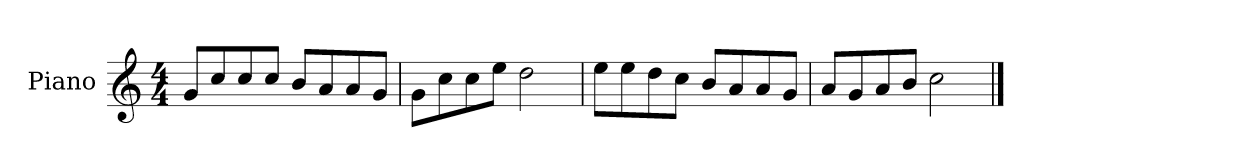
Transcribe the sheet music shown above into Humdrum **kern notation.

**kern
*part1
*staff1
*I"Piano
*I'P-no
*clefG2
*k[]
*M4/4
*MM90
=1
8g/L
8cc/
8cc/
8cc/J
8b/L
8a/
8a/
8g/J
=2
8g\L
8cc\
8cc\
8ee\J
2dd\
=3
8ee\L
8ee\
8dd\
8cc\J
8b/L
8a/
8a/
8g/J
=4
8a/L
8g/
8a/
8b/J
2cc\
==
*-
